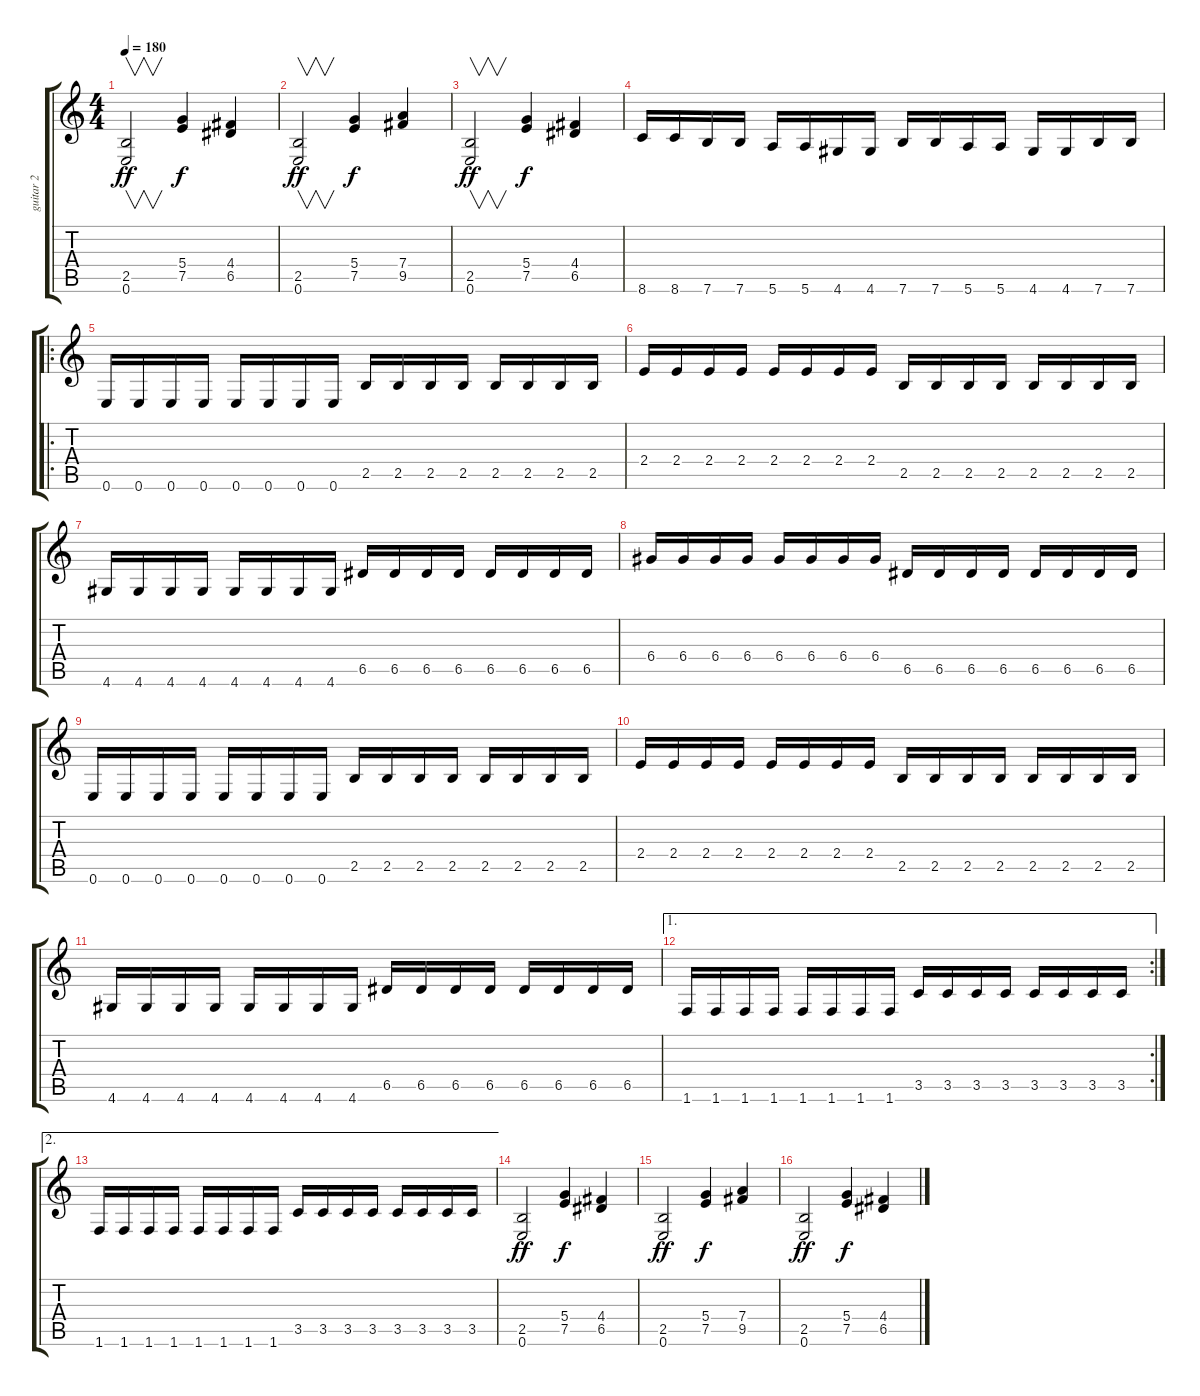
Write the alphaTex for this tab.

\track ("guitar 2" "guitar 2") {instrument overdrivenguitar}
\staff {score tabs}
\tuning (E4 B3 G3 D3 A2 E2) {hide}
\ts (4 4)
\tempo 180
\clef g2
\ks c
(2.5 0.6).2{v dy ff} (5.4 7.5).4{dy f} (4.4 6.5).4 |
(2.5 0.6).2{v dy ff} (5.4 7.5).4{dy f} (7.4 9.5).4 |
(2.5 0.6).2{v dy ff} (5.4 7.5).4{dy f} (4.4 6.5).4 |
8.6.16 8.6.16 7.6.16 7.6.16 5.6.16 5.6.16 4.6.16 4.6.16 7.6.16 7.6.16 5.6.16 5.6.16 4.6.16 4.6.16 7.6.16 7.6.16 |
\ro
0.6.16 0.6.16 0.6.16 0.6.16 0.6.16 0.6.16 0.6.16 0.6.16 2.5.16 2.5.16 2.5.16 2.5.16 2.5.16 2.5.16 2.5.16 2.5.16 |
2.4.16 2.4.16 2.4.16 2.4.16 2.4.16 2.4.16 2.4.16 2.4.16 2.5.16 2.5.16 2.5.16 2.5.16 2.5.16 2.5.16 2.5.16 2.5.16 |
4.6.16 4.6.16 4.6.16 4.6.16 4.6.16 4.6.16 4.6.16 4.6.16 6.5.16 6.5.16 6.5.16 6.5.16 6.5.16 6.5.16 6.5.16 6.5.16 |
6.4.16 6.4.16 6.4.16 6.4.16 6.4.16 6.4.16 6.4.16 6.4.16 6.5.16 6.5.16 6.5.16 6.5.16 6.5.16 6.5.16 6.5.16 6.5.16 |
0.6.16 0.6.16 0.6.16 0.6.16 0.6.16 0.6.16 0.6.16 0.6.16 2.5.16 2.5.16 2.5.16 2.5.16 2.5.16 2.5.16 2.5.16 2.5.16 |
2.4.16 2.4.16 2.4.16 2.4.16 2.4.16 2.4.16 2.4.16 2.4.16 2.5.16 2.5.16 2.5.16 2.5.16 2.5.16 2.5.16 2.5.16 2.5.16 |
4.6.16 4.6.16 4.6.16 4.6.16 4.6.16 4.6.16 4.6.16 4.6.16 6.5.16 6.5.16 6.5.16 6.5.16 6.5.16 6.5.16 6.5.16 6.5.16 |
\ae 1
\rc 2
1.6.16 1.6.16 1.6.16 1.6.16 1.6.16 1.6.16 1.6.16 1.6.16 3.5.16 3.5.16 3.5.16 3.5.16 3.5.16 3.5.16 3.5.16 3.5.16 |
\ae 2
1.6.16 1.6.16 1.6.16 1.6.16 1.6.16 1.6.16 1.6.16 1.6.16 3.5.16 3.5.16 3.5.16 3.5.16 3.5.16 3.5.16 3.5.16 3.5.16 |
(2.5 0.6).2{dy ff} (5.4 7.5).4{dy f} (4.4 6.5).4 |
(2.5 0.6).2{dy ff} (5.4 7.5).4{dy f} (7.4 9.5).4 |
(2.5 0.6).2{dy ff} (5.4 7.5).4{dy f} (4.4 6.5).4
